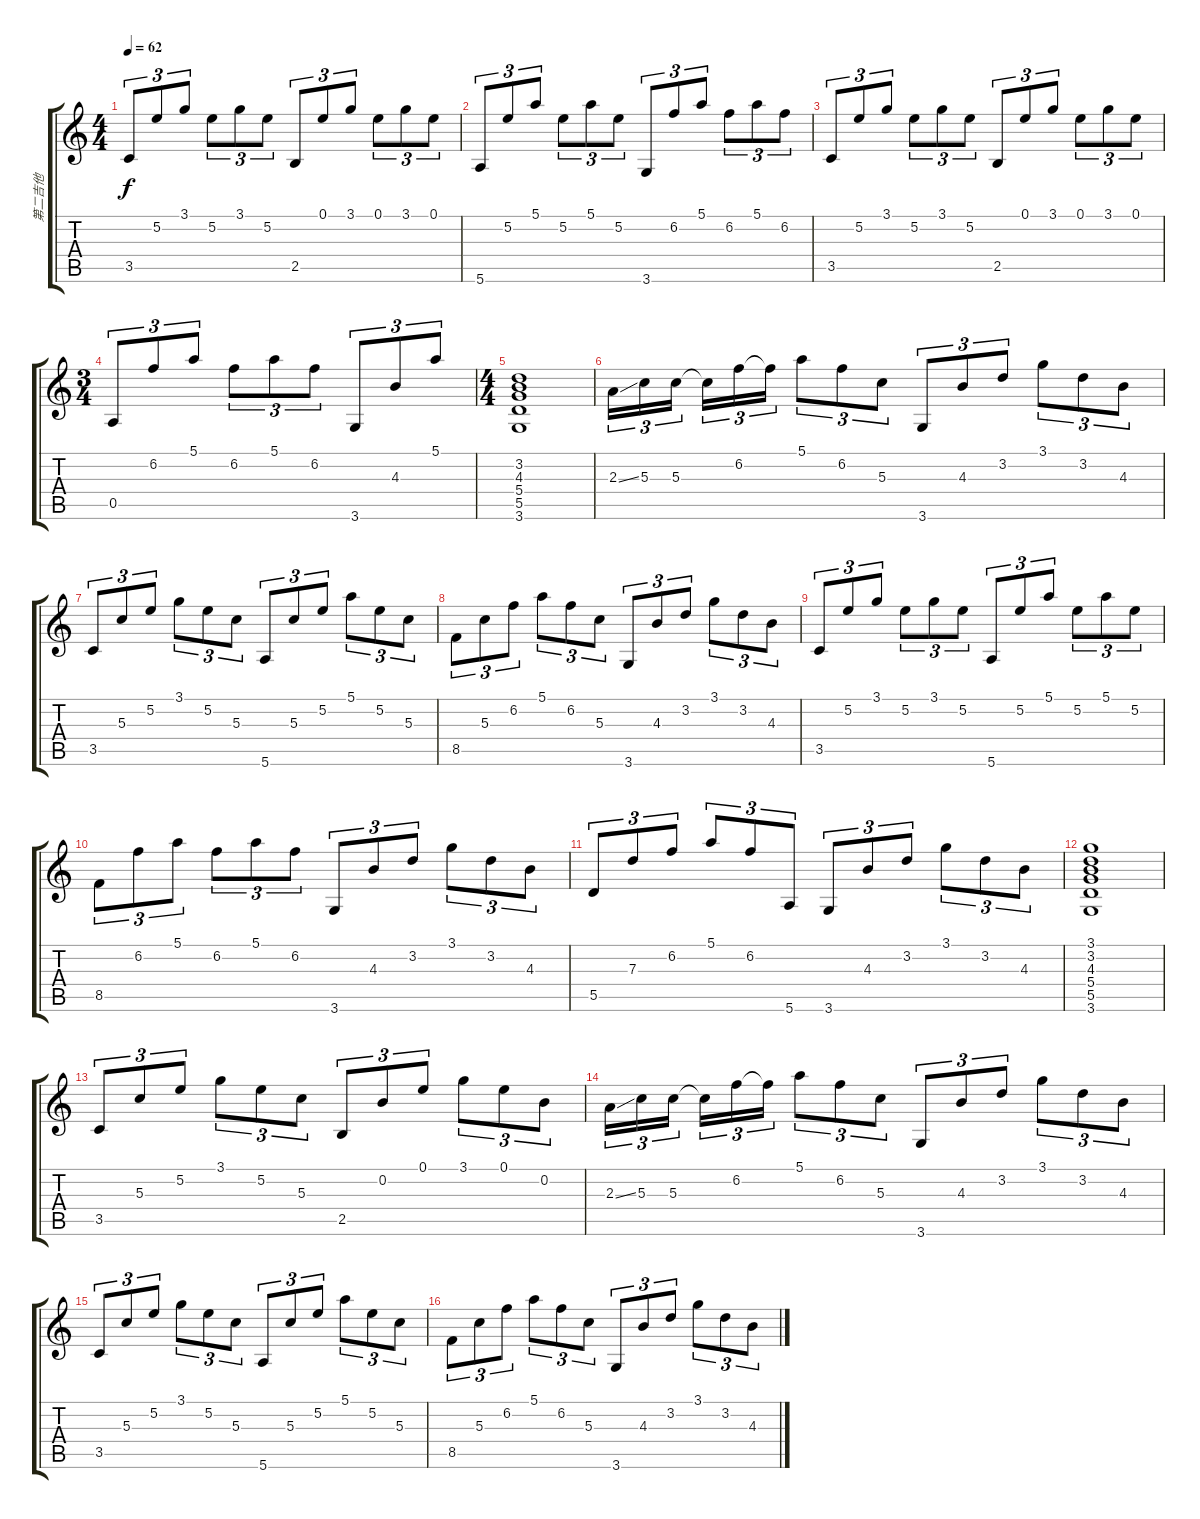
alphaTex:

\track ("第二吉他" "第二吉他") {instrument acousticguitarnylon}
\staff {score tabs}
\tuning (E4 B3 G3 D3 A2 E2) {hide}
\ts (4 4)
\tempo 62
\clef g2
\ks c
3.5.8{tu (3 2) dy f instrument acousticguitarnylon} 5.2.8{tu (3 2)} 3.1.8{tu (3 2)} 5.2.8{tu (3 2)} 3.1.8{tu (3 2)} 5.2.8{tu (3 2)} 2.5.8{tu (3 2)} 0.1.8{tu (3 2)} 3.1.8{tu (3 2)} 0.1.8{tu (3 2)} 3.1.8{tu (3 2)} 0.1.8{tu (3 2)} |
5.6.8{tu (3 2)} 5.2.8{tu (3 2)} 5.1.8{tu (3 2)} 5.2.8{tu (3 2)} 5.1.8{tu (3 2)} 5.2.8{tu (3 2)} 3.6.8{tu (3 2)} 6.2.8{tu (3 2)} 5.1.8{tu (3 2)} 6.2.8{tu (3 2)} 5.1.8{tu (3 2)} 6.2.8{tu (3 2)} |
3.5.8{tu (3 2)} 5.2.8{tu (3 2)} 3.1.8{tu (3 2)} 5.2.8{tu (3 2)} 3.1.8{tu (3 2)} 5.2.8{tu (3 2)} 2.5.8{tu (3 2)} 0.1.8{tu (3 2)} 3.1.8{tu (3 2)} 0.1.8{tu (3 2)} 3.1.8{tu (3 2)} 0.1.8{tu (3 2)} |
\ts (3 4)
0.5.8{tu (3 2)} 6.2.8{tu (3 2)} 5.1.8{tu (3 2)} 6.2.8{tu (3 2)} 5.1.8{tu (3 2)} 6.2.8{tu (3 2)} 3.6.8{tu (3 2)} 4.3.8{tu (3 2)} 5.1.8{tu (3 2)} |
\ts (4 4)
(3.2 4.3 5.4 5.5 3.6).1 |
2.3{ss}.16{tu (3 2)} 5.3.16{tu (3 2)} 5.3.16{tu (3 2)} 5.3{t}.16{tu (3 2)} 6.2.16{tu (3 2)} 6.2{t}.16{tu (3 2)} 5.1.8{tu (3 2)} 6.2.8{tu (3 2)} 5.3.8{tu (3 2)} 3.6.8{tu (3 2)} 4.3.8{tu (3 2)} 3.2.8{tu (3 2)} 3.1.8{tu (3 2)} 3.2.8{tu (3 2)} 4.3.8{tu (3 2)} |
3.5.8{tu (3 2)} 5.3.8{tu (3 2)} 5.2.8{tu (3 2)} 3.1.8{tu (3 2)} 5.2.8{tu (3 2)} 5.3.8{tu (3 2)} 5.6.8{tu (3 2)} 5.3.8{tu (3 2)} 5.2.8{tu (3 2)} 5.1.8{tu (3 2)} 5.2.8{tu (3 2)} 5.3.8{tu (3 2)} |
8.5.8{tu (3 2)} 5.3.8{tu (3 2)} 6.2.8{tu (3 2)} 5.1.8{tu (3 2)} 6.2.8{tu (3 2)} 5.3.8{tu (3 2)} 3.6.8{tu (3 2)} 4.3.8{tu (3 2)} 3.2.8{tu (3 2)} 3.1.8{tu (3 2)} 3.2.8{tu (3 2)} 4.3.8{tu (3 2)} |
3.5.8{tu (3 2)} 5.2.8{tu (3 2)} 3.1.8{tu (3 2)} 5.2.8{tu (3 2)} 3.1.8{tu (3 2)} 5.2.8{tu (3 2)} 5.6.8{tu (3 2)} 5.2.8{tu (3 2)} 5.1.8{tu (3 2)} 5.2.8{tu (3 2)} 5.1.8{tu (3 2)} 5.2.8{tu (3 2)} |
8.5.8{tu (3 2)} 6.2.8{tu (3 2)} 5.1.8{tu (3 2)} 6.2.8{tu (3 2)} 5.1.8{tu (3 2)} 6.2.8{tu (3 2)} 3.6.8{tu (3 2)} 4.3.8{tu (3 2)} 3.2.8{tu (3 2)} 3.1.8{tu (3 2)} 3.2.8{tu (3 2)} 4.3.8{tu (3 2)} |
5.5.8{tu (3 2)} 7.3.8{tu (3 2)} 6.2.8{tu (3 2)} 5.1.8{tu (3 2)} 6.2.8{tu (3 2)} 5.6.8{tu (3 2)} 3.6.8{tu (3 2)} 4.3.8{tu (3 2)} 3.2.8{tu (3 2)} 3.1.8{tu (3 2)} 3.2.8{tu (3 2)} 4.3.8{tu (3 2)} |
(3.1 3.2 4.3 5.4 5.5 3.6).1 |
3.5.8{tu (3 2)} 5.3.8{tu (3 2)} 5.2.8{tu (3 2)} 3.1.8{tu (3 2)} 5.2.8{tu (3 2)} 5.3.8{tu (3 2)} 2.5.8{tu (3 2)} 0.2.8{tu (3 2)} 0.1.8{tu (3 2)} 3.1.8{tu (3 2)} 0.1.8{tu (3 2)} 0.2.8{tu (3 2)} |
2.3{ss}.16{tu (3 2)} 5.3.16{tu (3 2)} 5.3.16{tu (3 2)} 5.3{t}.16{tu (3 2)} 6.2.16{tu (3 2)} 6.2{t}.16{tu (3 2)} 5.1.8{tu (3 2)} 6.2.8{tu (3 2)} 5.3.8{tu (3 2)} 3.6.8{tu (3 2)} 4.3.8{tu (3 2)} 3.2.8{tu (3 2)} 3.1.8{tu (3 2)} 3.2.8{tu (3 2)} 4.3.8{tu (3 2)} |
3.5.8{tu (3 2)} 5.3.8{tu (3 2)} 5.2.8{tu (3 2)} 3.1.8{tu (3 2)} 5.2.8{tu (3 2)} 5.3.8{tu (3 2)} 5.6.8{tu (3 2)} 5.3.8{tu (3 2)} 5.2.8{tu (3 2)} 5.1.8{tu (3 2)} 5.2.8{tu (3 2)} 5.3.8{tu (3 2)} |
8.5.8{tu (3 2)} 5.3.8{tu (3 2)} 6.2.8{tu (3 2)} 5.1.8{tu (3 2)} 6.2.8{tu (3 2)} 5.3.8{tu (3 2)} 3.6.8{tu (3 2)} 4.3.8{tu (3 2)} 3.2.8{tu (3 2)} 3.1.8{tu (3 2)} 3.2.8{tu (3 2)} 4.3.8{tu (3 2)}
